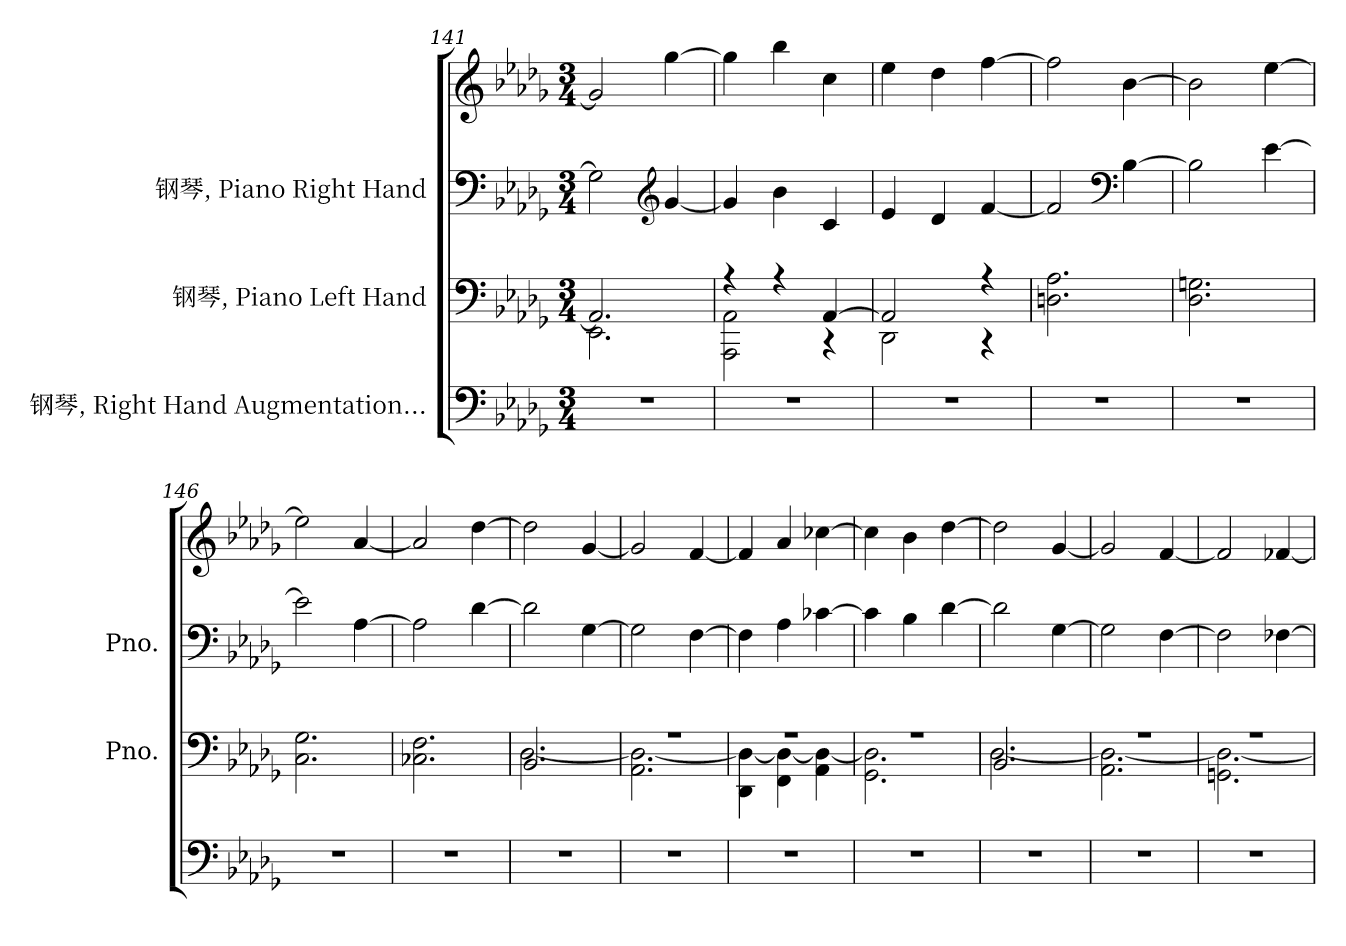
**kern	**kern	**kern	**kern
*part3	*part2	*part1	*part1
*staff4	*staff3	*staff2	*staff1
*I"钢琴, Right Hand Augmentation...	*I"钢琴, Piano Left Hand	*I"钢琴, Piano Right Hand	*
*	*I'Pno.	*I'Pno.	*
!!LO:LB:g=z
*clefF4	*clefF4	*clefF4	*clefG2
*k[b-e-a-d-g-]	*k[b-e-a-d-g-]	*k[b-e-a-d-g-]	*k[b-e-a-d-g-]
*M3/4	*M3/4	*M3/4	*M3/4
=141	=141	=141	=141
*	*^	*	*
2.r	2.AA-/]	2.EE-\	2G-\]	2g-/]
*	*	*	*clefG2	*
.	.	.	[4g-/	[4gg-\
=142	=142	=142	=142	=142
2.r	4r	2AAA-\ 2AA-\	4g-/]	4gg-\]
.	4r	.	4b-\	4bb-\
.	[4AA-/	4r	4c/	4cc\
=143	=143	=143	=143	=143
2.r	2AA-/]	2DD-\	4e-/	4ee-\
.	.	.	4d-/	4dd-\
.	4r	4r	[4f/	[4ff\
*	*v	*v	*	*
=144	=144	=144	=144
2.r	2.Dn\ 2.A-\	2f/]	2ff\]
*	*	*clefF4	*
.	.	[4B-\	[4b-\
=145	=145	=145	=145
2.r	2.D-\ 2.Gn\	2B-\]	2b-\]
.	.	[4e-\	[4ee-\
=146	=146	=146	=146
2.r	2.C\ 2.G-\	2e-\]	2ee-\]
.	.	[4A-\	[4a-/
=147	=147	=147	=147
2.r	2.C-X\ 2.F\	2A-\]	2a-/]
.	.	[4d-\	[4dd-\
=148	=148	=148	=148
*	*^	*	*
2.r	2.BB-/	[2.D-\	2d-\]	2dd-\]
.	.	.	[4G-\	[4g-/
=149	=149	=149	=149	=149
2.r	2.r	2.AA-\ 2.D-\_	2G-\]	2g-/]
.	.	.	[4F\	[4f/
!!LO:LB:g=z
=150	=150	=150	=150	=150
2.r	2.r	4DD-\ 4D-\_	4F\]	4f/]
.	.	4FF\ 4D-\_	4A-\	4a-/
.	.	4AA-\ 4D-\_	[4c-X\	[4cc-X\
=151	=151	=151	=151	=151
2.r	2.r	2.GG-\ 2.D-\]	4c-\]	4cc-\]
.	.	.	4B-\	4b-\
.	.	.	[4d-\	[4dd-\
=152	=152	=152	=152	=152
2.r	2.BB-/	[2.D-\	2d-\]	2dd-\]
.	.	.	[4G-\	[4g-/
=153	=153	=153	=153	=153
2.r	2.r	2.AA-\ 2.D-\_	2G-\]	2g-/]
.	.	.	[4F\	[4f/
=154	=154	=154	=154	=154
2.r	2.r	2.GGn\ 2.D-\_	2F\]	2f/]
.	.	.	[4F-X\	[4f-X/
*	*v	*v	*	*
=	=	=	=
*-	*-	*-	*-
